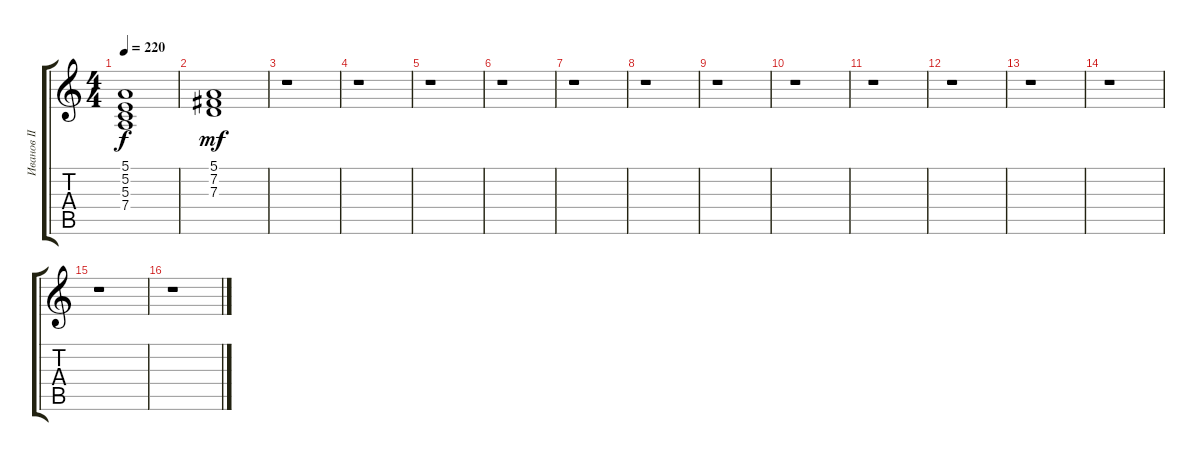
\track ("Иванов II" "Иванов II") {instrument choiraahs}
\staff {score tabs}
\tuning (E4 B3 G3 D3 A2 E2) {hide}
\ts (4 4)
\tempo 220
\clef g2
\ks c
(5.1{t} 5.2{t} 5.3{t} 7.4{t}).1{dy f} |
(5.1 7.2 7.3).1{dy mf} |
r.1 |
r.1 |
r.1 |
r.1 |
r.1 |
r.1 |
r.1 |
r.1 |
r.1 |
r.1 |
r.1 |
r.1 |
r.1 |
r.1
